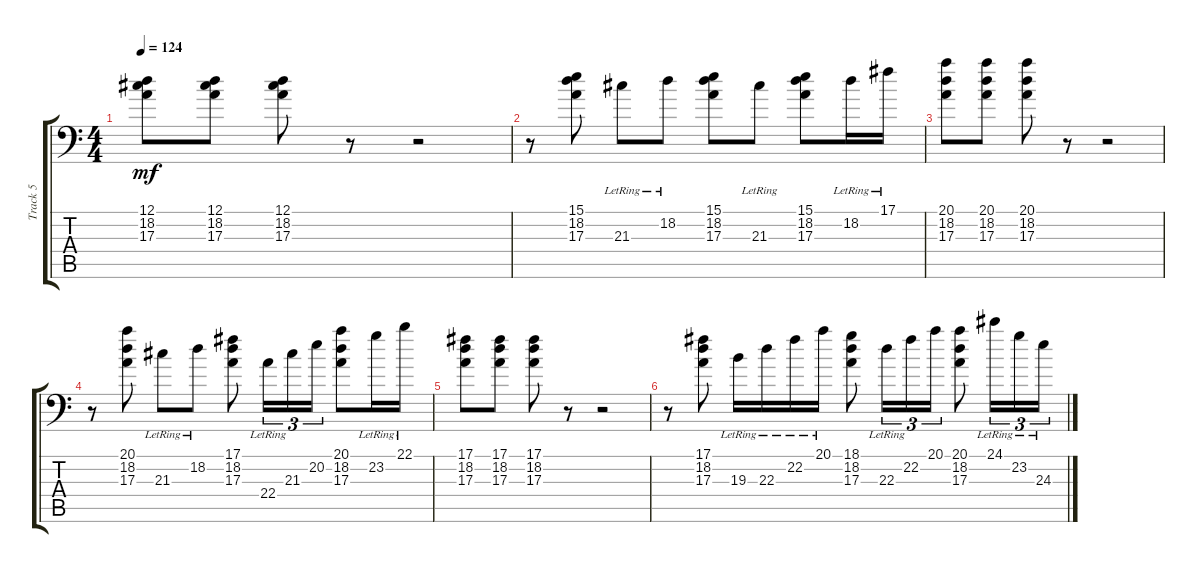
\track ("Track 5" "Track 5") {instrument distortionguitar}
\staff {score tabs}
\tuning (Db3 Ab2 E2 B1 Gb1 B0) {hide}
\ts (4 4)
\tempo 124
\clef f4
\ks c
(12.1 18.2 17.3).8{dy mf} (12.1 18.2 17.3).8 (12.1 18.2 17.3).8 r.8 r.2 |
r.8 (15.1 18.2 17.3).8 21.3{lr}.8 18.2{lr}.8 (15.1 18.2 17.3).8 21.3{lr}.8 (15.1 18.2 17.3).8 18.2{lr}.16 17.1{lr}.16 |
(20.1 18.2 17.3).8 (20.1 18.2 17.3).8 (20.1 18.2 17.3).8 r.8 r.2 |
r.8 (20.1 18.2 17.3).8 21.3{lr}.8 18.2{lr}.8 (17.1 18.2 17.3).8 22.4{lr}.16{tu (3 2)} 21.3{lr}.16{tu (3 2)} 20.2.16{tu (3 2)} (20.1 18.2 17.3).8 23.2{lr}.16 22.1{lr}.16 |
(17.1 18.2 17.3).8 (17.1 18.2 17.3).8 (17.1 18.2 17.3).8 r.8 r.2 |
r.8 (17.1 18.2 17.3).8 19.3{lr}.16 22.3{lr}.16 22.2{lr}.16 20.1{lr}.16 (18.1 18.2 17.3).8 22.3{lr}.16{tu (3 2)} 22.2{lr}.16{tu (3 2)} 20.1.16{tu (3 2)} (20.1 18.2 17.3).8 24.1{lr}.16{tu (3 2)} 23.2{lr}.16{tu (3 2)} 24.3{lr}.16{tu (3 2)}
